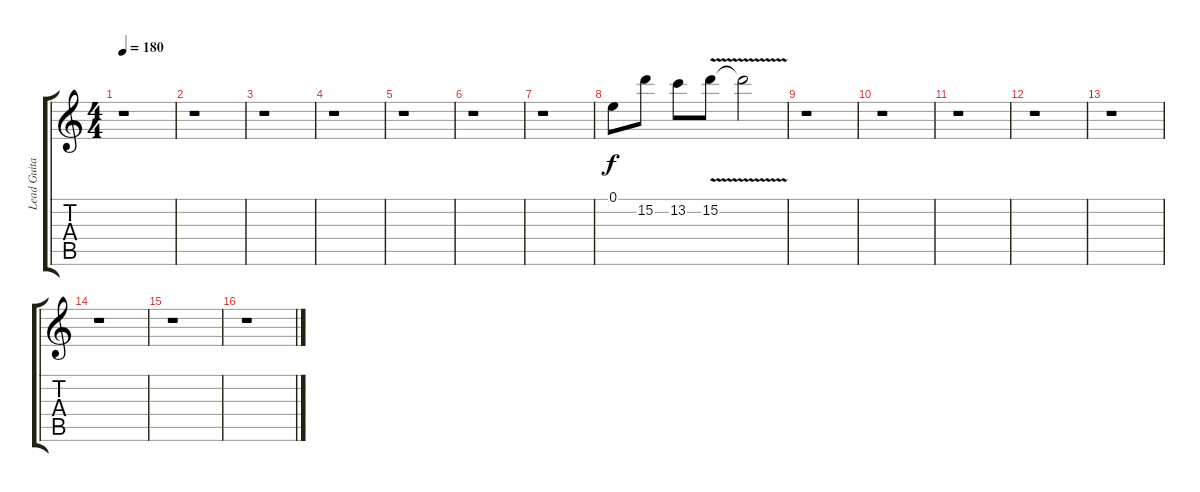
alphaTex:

\track ("Lead Guitar" "Lead Guita") {instrument overdrivenguitar}
\staff {score tabs}
\tuning (E4 B3 G3 D3 A2 E2) {hide}
\ts (4 4)
\tempo 180
\clef g2
\ks c
r.1{dy f} |
r.1 |
r.1 |
r.1 |
r.1 |
r.1 |
r.1 |
0.1.8 15.2.8 13.2.8 15.2{v}.8 15.2{t}.2 |
r.1 |
r.1 |
r.1 |
r.1 |
r.1 |
r.1 |
r.1 |
r.1
